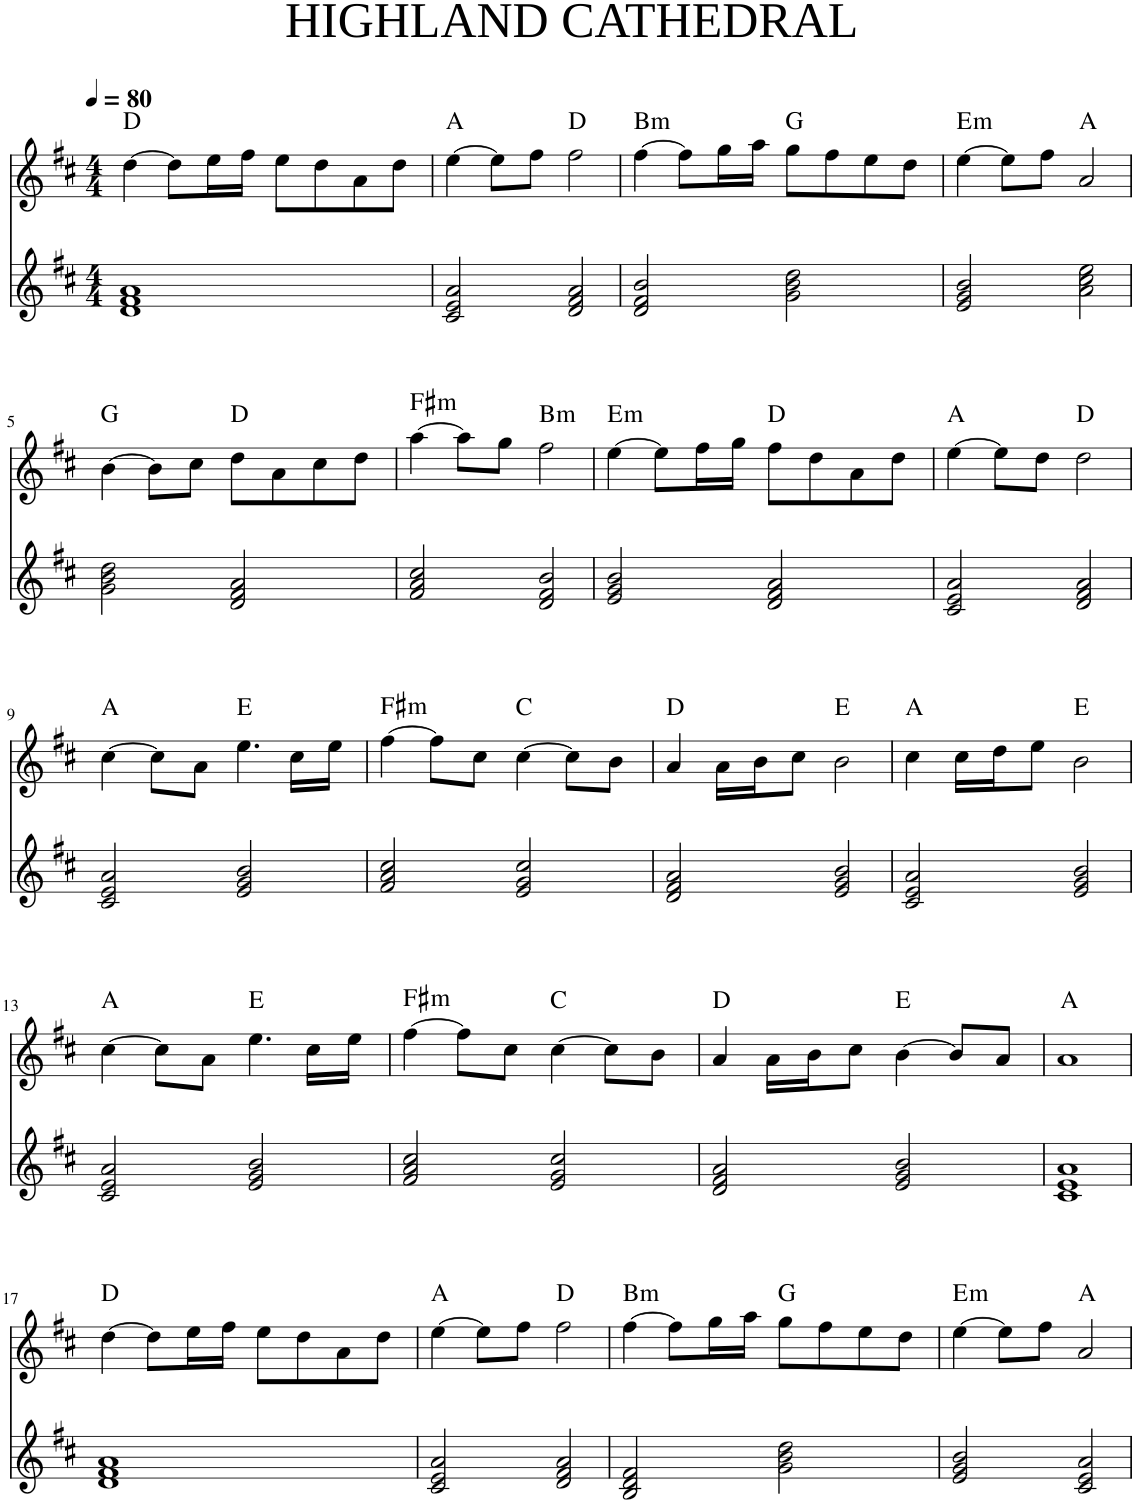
**kern	**kern	**harte
*part2	*part1	*part1
*staff2	*staff1	*
*I"Oboe	*I"Bagpipes	*
*I'Ob	*I'Bag	*
*clefG2	*clefG2	*
*k[f#c#]	*k[f#c#]	*
*M4/4	*M4/4	*
*MM80	*MM80	*
=1	=1	=1
1d 1f# 1a	[4dd\	D:maj
.	8dd\L]	.
.	16ee\L	.
.	16ff#\JJ	.
.	8ee\L	.
.	8dd\	.
.	8a\	.
.	8dd\J	.
=2	=2	=2
2c#/ 2e/ 2a/	[4ee\	A:maj
.	8ee\L]	.
.	8ff#\J	.
2d/ 2f#/ 2a/	2ff#\	D:maj
=3	=3	=3
!	!	!LO:H:kt=m
2d/ 2f#/ 2b/	[4ff#\	B:min
.	8ff#\L]	.
.	16gg\L	.
.	16aa\JJ	.
2g\ 2b\ 2dd\	8gg\L	G:maj
.	8ff#\	.
.	8ee\	.
.	8dd\J	.
=4	=4	=4
!	!	!LO:H:kt=m
2e/ 2g/ 2b/	[4ee\	E:min
.	8ee\L]	.
.	8ff#\J	.
2a\ 2cc#\ 2ee\	2a/	A:maj
!!LO:LB:g=z
=5	=5	=5
2g\ 2b\ 2dd\	[4b\	G:maj
.	8b\L]	.
.	8cc#\J	.
2d/ 2f#/ 2a/	8dd\L	D:maj
.	8a\	.
.	8cc#\	.
.	8dd\J	.
=6	=6	=6
!	!	!LO:H:kt=m
2f#/ 2a/ 2cc#/	[4aa\	F#:min
.	8aa\L]	.
.	8gg\J	.
!	!	!LO:H:kt=m
2d/ 2f#/ 2b/	2ff#\	B:min
=7	=7	=7
!	!	!LO:H:kt=m
2e/ 2g/ 2b/	[4ee\	E:min
.	8ee\L]	.
.	16ff#\L	.
.	16gg\JJ	.
2d/ 2f#/ 2a/	8ff#\L	D:maj
.	8dd\	.
.	8a\	.
.	8dd\J	.
=8	=8	=8
2c#/ 2e/ 2a/	[4ee\	A:maj
.	8ee\L]	.
.	8dd\J	.
2d/ 2f#/ 2a/	2dd\	D:maj
!!LO:LB:g=z
=9	=9	=9
2c#/ 2e/ 2a/	[4cc#\	A:maj
.	8cc#\L]	.
.	8a\J	.
2e/ 2g/ 2b/	4.ee\	E:maj
.	16cc#\LL	.
.	16ee\JJ	.
=10	=10	=10
!	!	!LO:H:kt=m
2f#/ 2a/ 2cc#/	[4ff#\	F#:min
.	8ff#\L]	.
.	8cc#\J	.
2e/ 2g/ 2cc#/	[4cc#\	C:maj
.	8cc#\L]	.
.	8b\J	.
=11	=11	=11
2d/ 2f#/ 2a/	4a/	D:maj
.	16a\LL	.
.	16b\J	.
.	8cc#\J	.
2e/ 2g/ 2b/	2b\	E:maj
=12	=12	=12
2c#/ 2e/ 2a/	4cc#\	A:maj
.	16cc#\LL	.
.	16dd\J	.
.	8ee\J	.
2e/ 2g/ 2b/	2b\	E:maj
!!LO:LB:g=z
=13	=13	=13
2c#/ 2e/ 2a/	[4cc#\	A:maj
.	8cc#\L]	.
.	8a\J	.
2e/ 2g/ 2b/	4.ee\	E:maj
.	16cc#\LL	.
.	16ee\JJ	.
=14	=14	=14
!	!	!LO:H:kt=m
2f#/ 2a/ 2cc#/	[4ff#\	F#:min
.	8ff#\L]	.
.	8cc#\J	.
2e/ 2g/ 2cc#/	[4cc#\	C:maj
.	8cc#\L]	.
.	8b\J	.
=15	=15	=15
2d/ 2f#/ 2a/	4a/	D:maj
.	16a\LL	.
.	16b\J	.
.	8cc#\J	.
2e/ 2g/ 2b/	[4b\	E:maj
.	8b/L]	.
.	8a/J	.
=16	=16	=16
1c# 1e 1a	1a	A:maj
!!LO:LB:g=z
=17	=17	=17
1d 1f# 1a	[4dd\	D:maj
.	8dd\L]	.
.	16ee\L	.
.	16ff#\JJ	.
.	8ee\L	.
.	8dd\	.
.	8a\	.
.	8dd\J	.
=18	=18	=18
2c#/ 2e/ 2a/	[4ee\	A:maj
.	8ee\L]	.
.	8ff#\J	.
2d/ 2f#/ 2a/	2ff#\	D:maj
=19	=19	=19
!	!	!LO:H:kt=m
2B/ 2d/ 2f#/	[4ff#\	B:min
.	8ff#\L]	.
.	16gg\L	.
.	16aa\JJ	.
2g\ 2b\ 2dd\	8gg\L	G:maj
.	8ff#\	.
.	8ee\	.
.	8dd\J	.
=20	=20	=20
!	!	!LO:H:kt=m
2e/ 2g/ 2b/	[4ee\	E:min
.	8ee\L]	.
.	8ff#\J	.
2c#/ 2e/ 2a/	2a/	A:maj
=	=	=
*-	*-	*-
